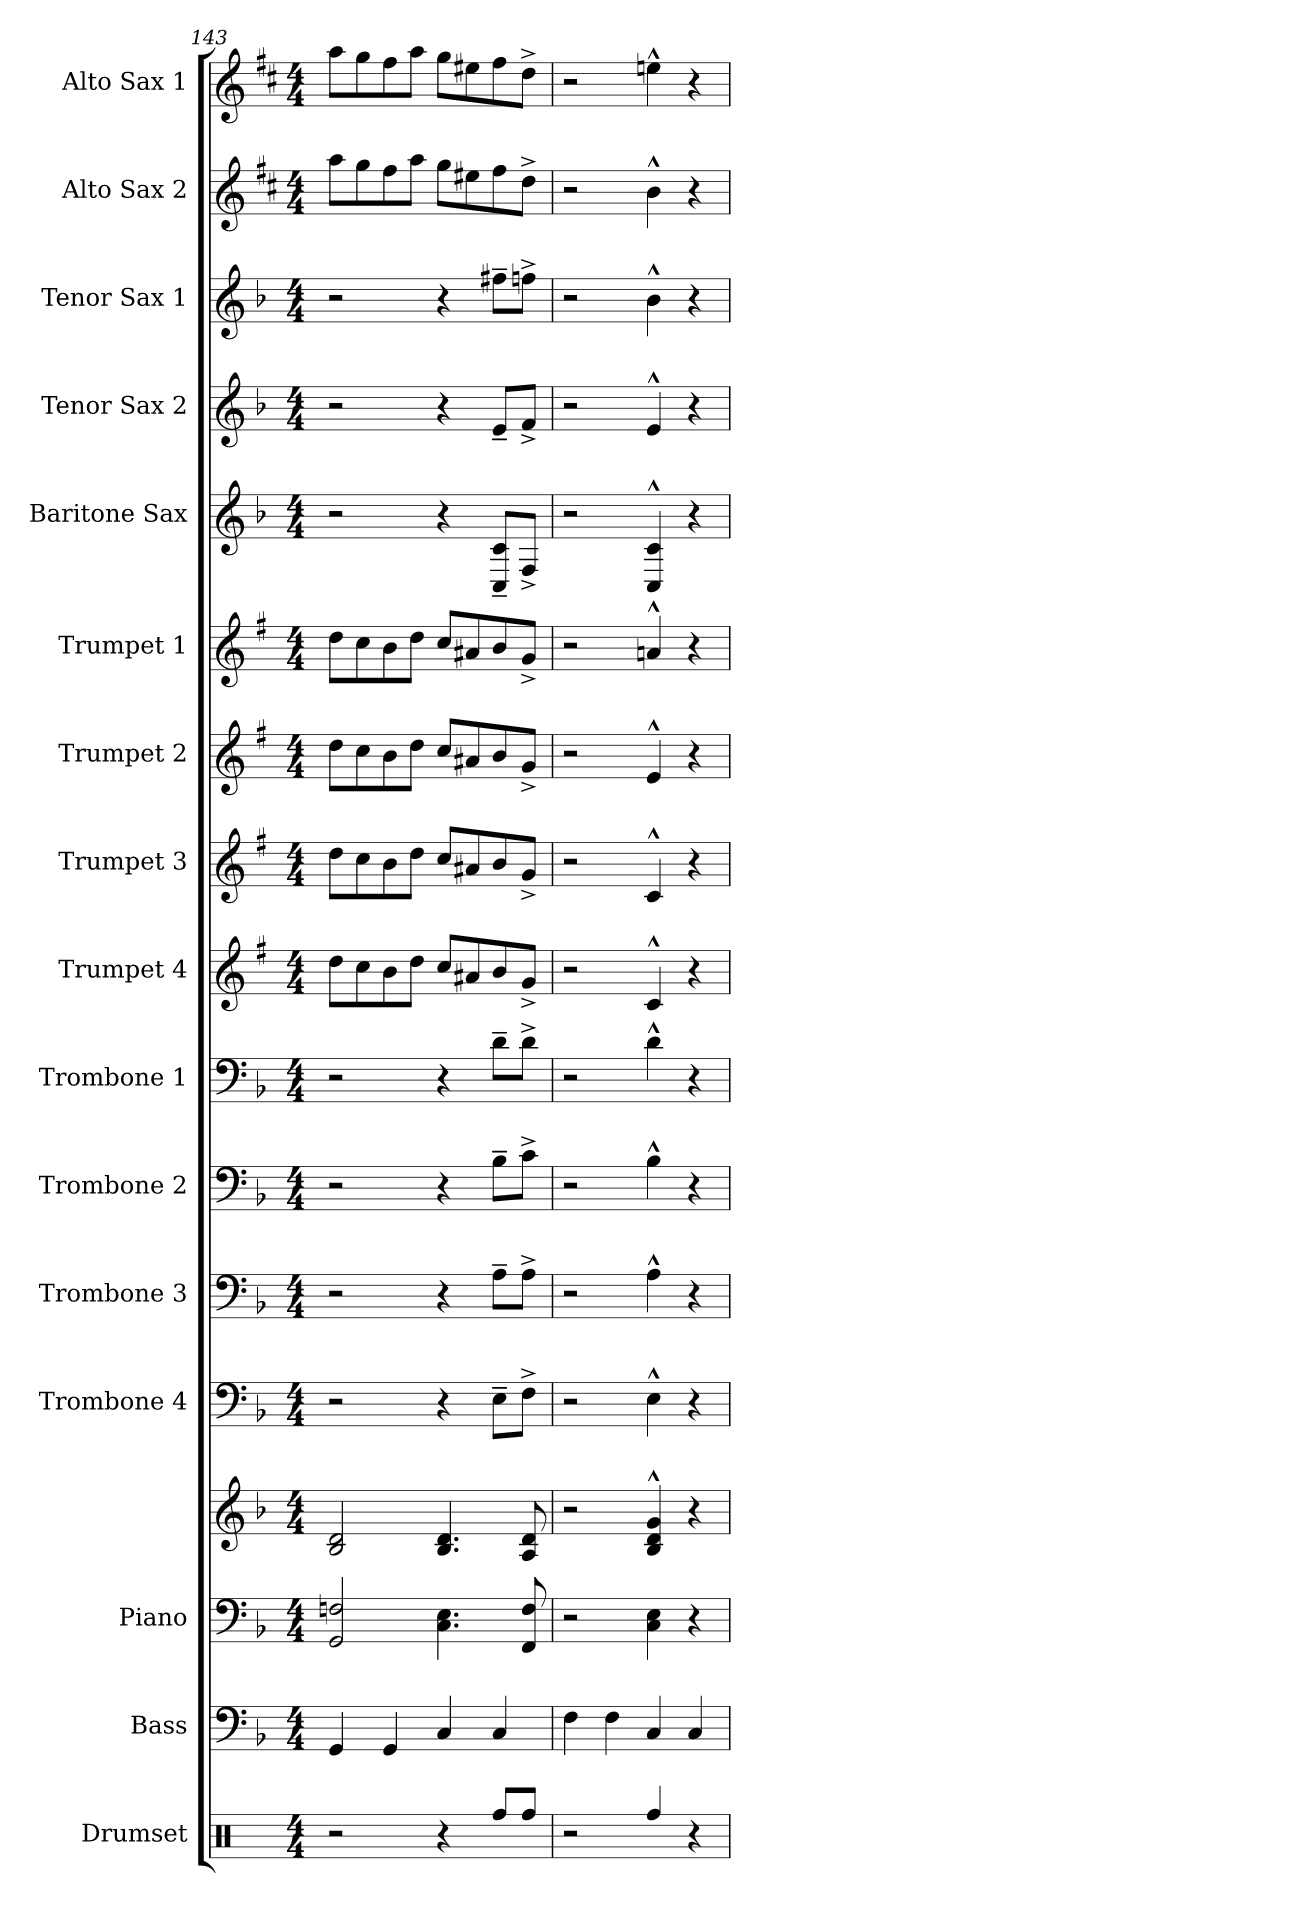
**kern	**kern	**kern	**kern	**kern	**kern	**kern	**kern	**kern	**kern	**kern	**kern	**kern	**kern	**kern	**kern	**kern
*part16	*part15	*part14	*part14	*part13	*part12	*part11	*part10	*part9	*part8	*part7	*part6	*part5	*part4	*part3	*part2	*part1
*staff17	*staff16	*staff15	*staff14	*staff13	*staff12	*staff11	*staff10	*staff9	*staff8	*staff7	*staff6	*staff5	*staff4	*staff3	*staff2	*staff1
*I"Drumset	*I"Bass	*I"Piano	*	*I"Trombone 4	*I"Trombone 3	*I"Trombone 2	*I"Trombone 1	*I"Trumpet 4	*I"Trumpet 3	*I"Trumpet 2	*I"Trumpet 1	*I"Baritone Sax	*I"Tenor Sax 2	*I"Tenor Sax 1	*I"Alto Sax 2	*I"Alto Sax 1
*I'Drs.	*I'Bass	*I'Piano	*	*I'Tbn. 4	*I'Tbn. 3	*I'Tbn. 2	*I'Tbn. 1	*I'Tpt. 4	*I'Tpt. 3	*I'Tpt. 2	*I'Tpt. 1	*I'Bari	*I'Tenor 2	*I'Tenor 1	*I'Alto 2	*I'Alto 1
*clefX	*clefF4	*clefF4	*clefG2	*clefF4	*clefF4	*clefF4	*clefF4	*clefG2	*clefG2	*clefG2	*clefG2	*clefG2	*clefG2	*clefG2	*clefG2	*clefG2
*	*ITrd7c12	*	*	*	*	*	*	*ITrd1c2	*ITrd1c2	*ITrd1c2	*ITrd1c2	*ITrd12c21	*ITrd8c14	*ITrd8c14	*ITrd5c9	*ITrd5c9
*k[]	*k[b-]	*k[b-]	*k[b-]	*k[b-]	*k[b-]	*k[b-]	*k[b-]	*k[b-]	*k[b-]	*k[b-]	*k[b-]	*k[b-]	*k[b-]	*k[b-]	*k[b-]	*k[b-]
*M4/4	*M4/4	*M4/4	*M4/4	*M4/4	*M4/4	*M4/4	*M4/4	*M4/4	*M4/4	*M4/4	*M4/4	*M4/4	*M4/4	*M4/4	*M4/4	*M4/4
=143	=143	=143	=143	=143	=143	=143	=143	=143	=143	=143	=143	=143	=143	=143	=143	=143
*^	*	*	*	*	*	*	*	*	*	*	*	*	*	*	*	*
2r	4R\	4GGG/	2GG/ 2Fn/	2B-/ 2d/	2r	2r	2r	2r	8cc\L	8cc\L	8cc\L	8cc\L	2r	2r	2r	8cc\L	8cc\L
.	.	.	.	.	.	.	.	.	8b-\	8b-\	8b-\	8b-\	.	.	.	8b-\	8b-\
.	4R\	4GGG/	.	.	.	.	.	.	8a\	8a\	8a\	8a\	.	.	.	8a\	8a\
.	.	.	.	.	.	.	.	.	8cc\J	8cc\J	8cc\J	8cc\J	.	.	.	8cc\J	8cc\J
4r	4R\	4CC/	4.C\ 4.E\	4.B-/ 4.d/	4r	4r	4r	4r	8b-/L	8b-/L	8b-/L	8b-/L	4r	4r	4r	8b-\L	8b-\L
.	.	.	.	.	.	.	.	.	8g#X/	8g#X/	8g#X/	8g#X/	.	.	.	8g#X\	8g#X\
8Rff/L	4R\	4CC/	.	.	8E~\L	8A~\L	8B-~\L	8d~\L	8a/	8a/	8a/	8a/	8CC/~ 8C/~L	8E~/L	8f#X~\L	8a\	8a\
8Rff/J	.	.	8FF/ 8F/	8A/ 8d/	8F^\J	8A^\J	8c^\J	8d^\J	8f^/J	8f^/J	8f^/J	8f^/J	8FF^/J	8F^/J	8fn^\J	8f^\J	8f^\J
=144	=144	=144	=144	=144	=144	=144	=144	=144	=144	=144	=144	=144	=144	=144	=144	=144	=144
2r	4R\	4FF\	2r	2r	2r	2r	2r	2r	2r	2r	2r	2r	2r	2r	2r	2r	2r
.	4R\	4FF\	.	.	.	.	.	.	.	.	.	.	.	.	.	.	.
4Rff/	4R\	4CC/	4C\ 4E\	4B-/^^ 4d/^^ 4g/^^	4E^^\	4A^^\	4B-^^\	4d^^\	4B-^^/	4B-^^/	4d^^/	4gn^^/	4CC/^^ 4C/^^	4E^^/	4B-^^\	4d^^\	4gn^^\
4r	4R\	4CC/	4r	4r	4r	4r	4r	4r	4r	4r	4r	4r	4r	4r	4r	4r	4r
*v	*v	*	*	*	*	*	*	*	*	*	*	*	*	*	*	*	*
=	=	=	=	=	=	=	=	=	=	=	=	=	=	=	=	=
*-	*-	*-	*-	*-	*-	*-	*-	*-	*-	*-	*-	*-	*-	*-	*-	*-
